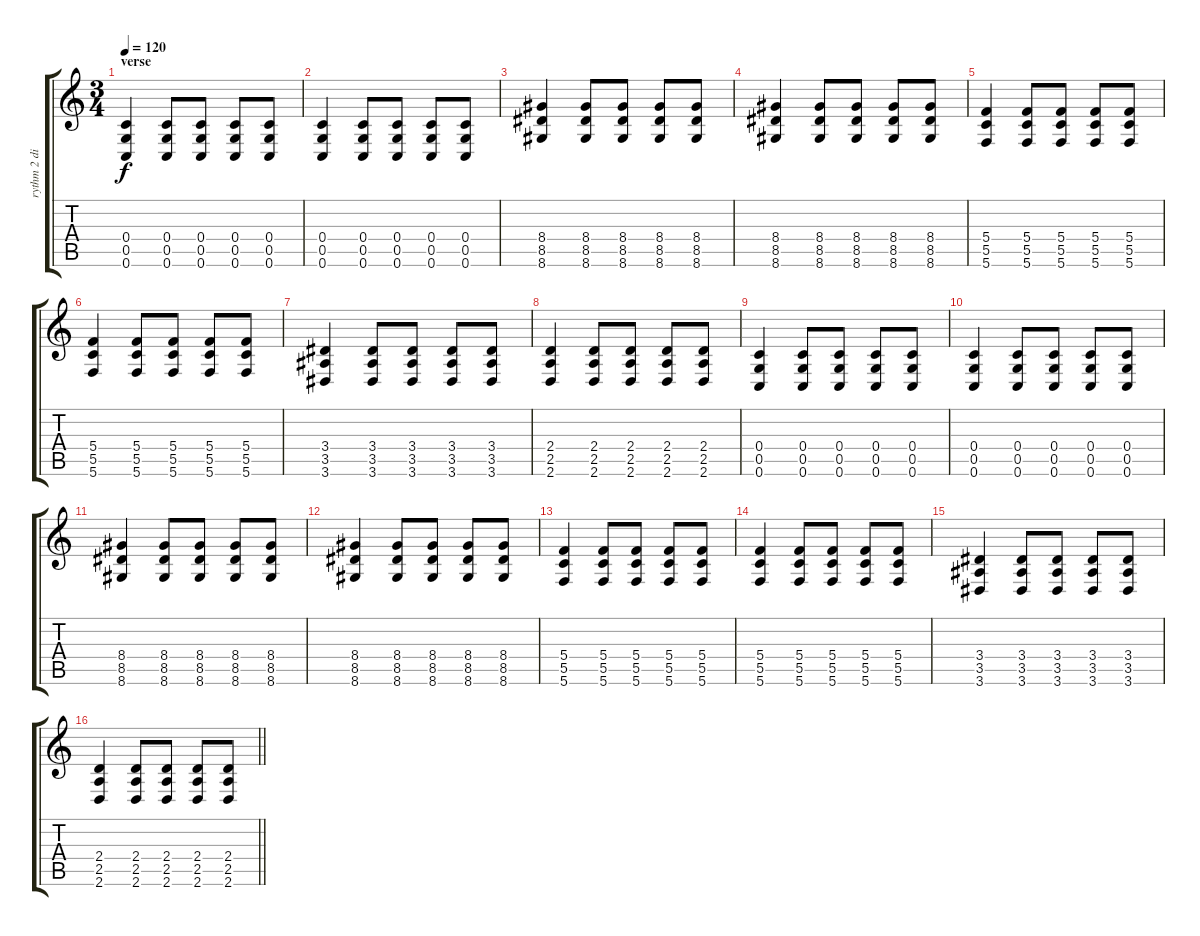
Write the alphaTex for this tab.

\track ("rythm 2 distortion" "rythm 2 di") {instrument distortionguitar}
\staff {score tabs}
\tuning (D4 A3 F3 C3 G2 C2) {hide}
\ts (3 4)
\section ("" "verse")
\tempo 120
\clef g2
\ks c
(0.4 0.5 0.6).4{dy f} (0.4 0.5 0.6).8 (0.4 0.5 0.6).8 (0.4 0.5 0.6).8 (0.4 0.5 0.6).8 |
(0.4 0.5 0.6).4 (0.4 0.5 0.6).8 (0.4 0.5 0.6).8 (0.4 0.5 0.6).8 (0.4 0.5 0.6).8 |
(8.4 8.5 8.6).4 (8.4 8.5 8.6).8 (8.4 8.5 8.6).8 (8.4 8.5 8.6).8 (8.4 8.5 8.6).8 |
(8.4 8.5 8.6).4 (8.4 8.5 8.6).8 (8.4 8.5 8.6).8 (8.4 8.5 8.6).8 (8.4 8.5 8.6).8 |
(5.4 5.5 5.6).4 (5.4 5.5 5.6).8 (5.4 5.5 5.6).8 (5.4 5.5 5.6).8 (5.4 5.5 5.6).8 |
(5.4 5.5 5.6).4 (5.4 5.5 5.6).8 (5.4 5.5 5.6).8 (5.4 5.5 5.6).8 (5.4 5.5 5.6).8 |
(3.4 3.5 3.6).4 (3.4 3.5 3.6).8 (3.4 3.5 3.6).8 (3.4 3.5 3.6).8 (3.4 3.5 3.6).8 |
(2.4 2.5 2.6).4 (2.4 2.5 2.6).8 (2.4 2.5 2.6).8 (2.4 2.5 2.6).8 (2.4 2.5 2.6).8 |
(0.4 0.5 0.6).4 (0.4 0.5 0.6).8 (0.4 0.5 0.6).8 (0.4 0.5 0.6).8 (0.4 0.5 0.6).8 |
(0.4 0.5 0.6).4 (0.4 0.5 0.6).8 (0.4 0.5 0.6).8 (0.4 0.5 0.6).8 (0.4 0.5 0.6).8 |
(8.4 8.5 8.6).4 (8.4 8.5 8.6).8 (8.4 8.5 8.6).8 (8.4 8.5 8.6).8 (8.4 8.5 8.6).8 |
(8.4 8.5 8.6).4 (8.4 8.5 8.6).8 (8.4 8.5 8.6).8 (8.4 8.5 8.6).8 (8.4 8.5 8.6).8 |
(5.4 5.5 5.6).4 (5.4 5.5 5.6).8 (5.4 5.5 5.6).8 (5.4 5.5 5.6).8 (5.4 5.5 5.6).8 |
(5.4 5.5 5.6).4 (5.4 5.5 5.6).8 (5.4 5.5 5.6).8 (5.4 5.5 5.6).8 (5.4 5.5 5.6).8 |
(3.4 3.5 3.6).4 (3.4 3.5 3.6).8 (3.4 3.5 3.6).8 (3.4 3.5 3.6).8 (3.4 3.5 3.6).8 |
\barLineRight lightlight
(2.4 2.5 2.6).4 (2.4 2.5 2.6).8 (2.4 2.5 2.6).8 (2.4 2.5 2.6).8 (2.4 2.5 2.6).8
